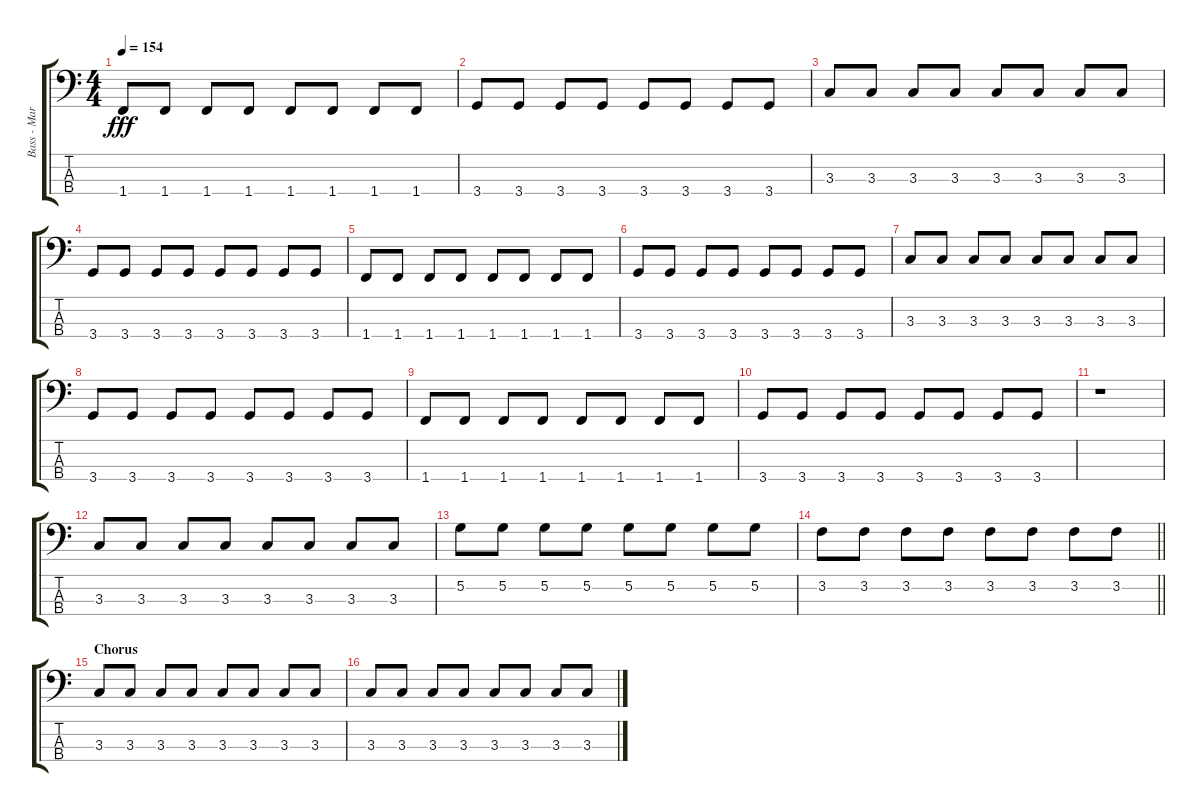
\track ("Bass - Mark" "Bass - Mar") {instrument electricbasspick}
\staff {score tabs}
\tuning (G2 D2 A1 E1) {hide}
\ts (4 4)
\tempo 154
\clef f4
\ks c
1.4.8{dy fff} 1.4.8 1.4.8 1.4.8 1.4.8 1.4.8 1.4.8 1.4.8 |
3.4.8 3.4.8 3.4.8 3.4.8 3.4.8 3.4.8 3.4.8 3.4.8 |
3.3.8 3.3.8 3.3.8 3.3.8 3.3.8 3.3.8 3.3.8 3.3.8 |
3.4.8 3.4.8 3.4.8 3.4.8 3.4.8 3.4.8 3.4.8 3.4.8 |
1.4.8 1.4.8 1.4.8 1.4.8 1.4.8 1.4.8 1.4.8 1.4.8 |
3.4.8 3.4.8 3.4.8 3.4.8 3.4.8 3.4.8 3.4.8 3.4.8 |
3.3.8 3.3.8 3.3.8 3.3.8 3.3.8 3.3.8 3.3.8 3.3.8 |
3.4.8 3.4.8 3.4.8 3.4.8 3.4.8 3.4.8 3.4.8 3.4.8 |
1.4.8 1.4.8 1.4.8 1.4.8 1.4.8 1.4.8 1.4.8 1.4.8 |
3.4.8 3.4.8 3.4.8 3.4.8 3.4.8 3.4.8 3.4.8 3.4.8 |
r.1 |
3.3.8{volume 10} 3.3.8 3.3.8 3.3.8 3.3.8 3.3.8 3.3.8 3.3.8 |
5.2.8 5.2.8 5.2.8 5.2.8 5.2.8 5.2.8 5.2.8 5.2.8 |
\barLineRight lightlight
3.2.8 3.2.8 3.2.8 3.2.8 3.2.8 3.2.8 3.2.8 3.2.8 |
\section ("" "Chorus")
3.3.8{volume 14} 3.3.8 3.3.8 3.3.8 3.3.8 3.3.8 3.3.8 3.3.8 |
3.3.8 3.3.8 3.3.8 3.3.8 3.3.8 3.3.8 3.3.8 3.3.8
